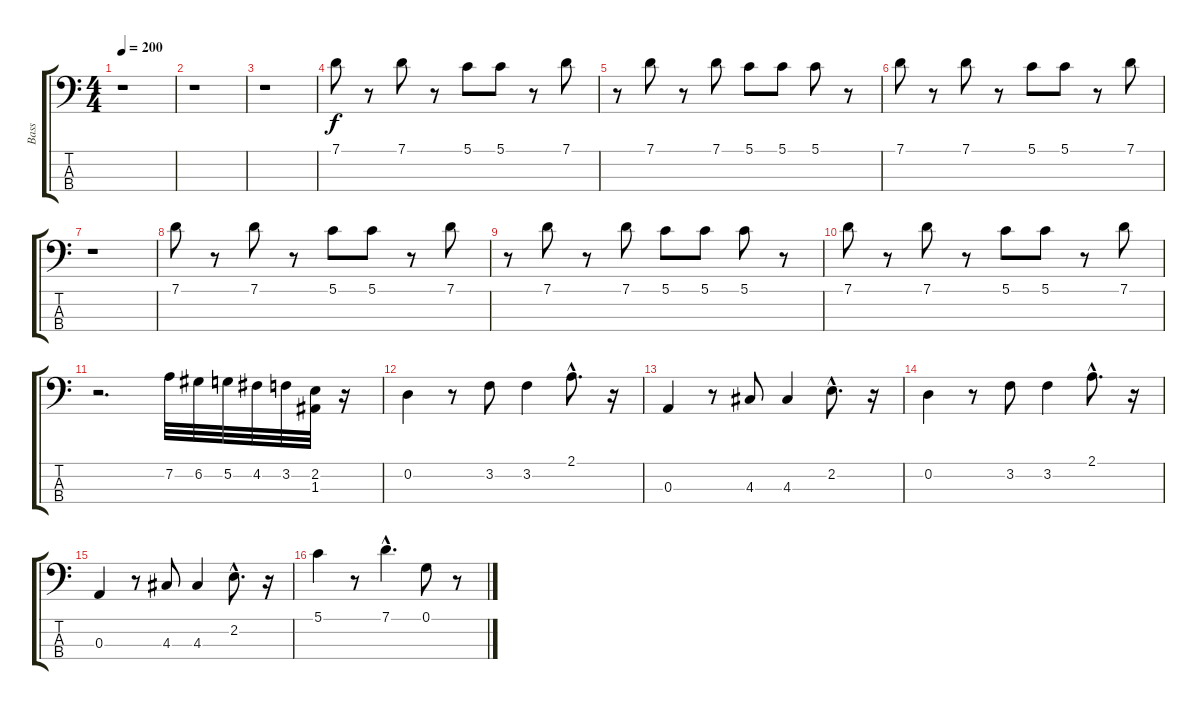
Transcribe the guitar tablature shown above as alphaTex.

\track ("Bass" "Bass") {instrument fretlessbass}
\staff {score tabs}
\tuning (G2 D2 A1 E1) {hide}
\ts (4 4)
\tempo 200
\clef f4
\ks c
r.1{dy f instrument fretlessbass} |
r.1 |
r.1 |
7.1.8 r.8 7.1.8 r.8 5.1.8 5.1.8 r.8 7.1.8 |
r.8 7.1.8 r.8 7.1.8 5.1.8 5.1.8 5.1.8 r.8 |
7.1.8 r.8 7.1.8 r.8 5.1.8 5.1.8 r.8 7.1.8 |
r.1 |
7.1.8 r.8 7.1.8 r.8 5.1.8 5.1.8 r.8 7.1.8 |
r.8 7.1.8 r.8 7.1.8 5.1.8 5.1.8 5.1.8 r.8 |
7.1.8 r.8 7.1.8 r.8 5.1.8 5.1.8 r.8 7.1.8 |
r.2{d} 7.2.32 6.2.32 5.2.32 4.2.32 3.2.32 (2.2 1.3).32 r.16 |
0.2.4 r.8 3.2.8 3.2.4 2.1{hac}.8{d} r.16 |
0.3.4 r.8 4.3.8 4.3.4 2.2{hac}.8{d} r.16 |
0.2.4 r.8 3.2.8 3.2.4 2.1{hac}.8{d} r.16 |
0.3.4 r.8 4.3.8 4.3.4 2.2{hac}.8{d} r.16 |
5.1.4 r.8 7.1{hac}.4{d} 0.1.8 r.8
